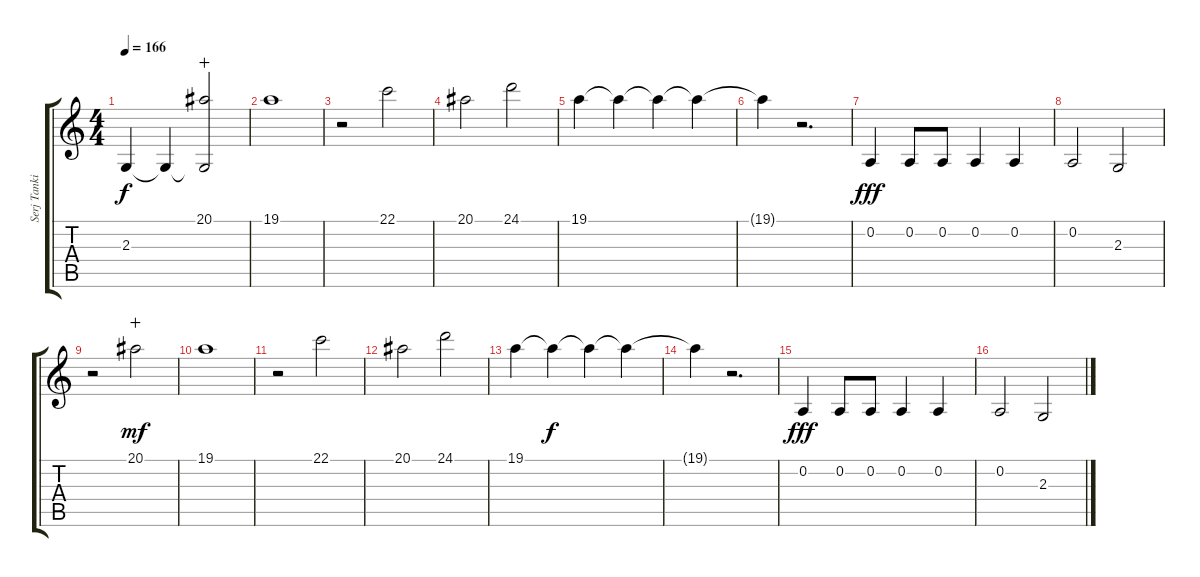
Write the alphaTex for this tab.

\track ("Serj Tankian (vocal)" "Serj Tanki") {instrument flute}
\staff {score tabs}
\tuning (D4 A3 F3 C3 G2 C2) {hide}
\ts (4 4)
\tempo 166
\clef g2
\ks c
2.3{t}.4{dy f volume 7} 2.3{t}.4{volume 6} (20.1 2.3{t}).2{volume 13 wahc} |
19.1.1 |
r.2 22.1.2 |
20.1.2 24.1.2 |
19.1.4 19.1{t}.4{volume 11} 19.1{t}.4{volume 10} 19.1{t}.4{volume 9} |
19.1{t}.4{volume 8} r.2{d} |
0.2.4{dy fff volume 9} 0.2.8{volume 11} 0.2.8{volume 12} 0.2.4{volume 13} 0.2.4{volume 13} |
0.2.2{volume 11} 2.3.2{volume 9} |
r.2 20.1.2{dy mf volume 13 wahc} |
19.1.1{volume 11} |
r.2 22.1.2{volume 13} |
20.1.2 24.1.2 |
19.1.4{volume 13} 19.1{t}.4{dy f volume 11} 19.1{t}.4{volume 10} 19.1{t}.4{volume 9} |
19.1{t}.4{volume 8} r.2{d} |
0.2.4{dy fff volume 9} 0.2.8{volume 11} 0.2.8{volume 12} 0.2.4{volume 13} 0.2.4{volume 13} |
0.2.2{volume 11} 2.3.2{volume 9}
